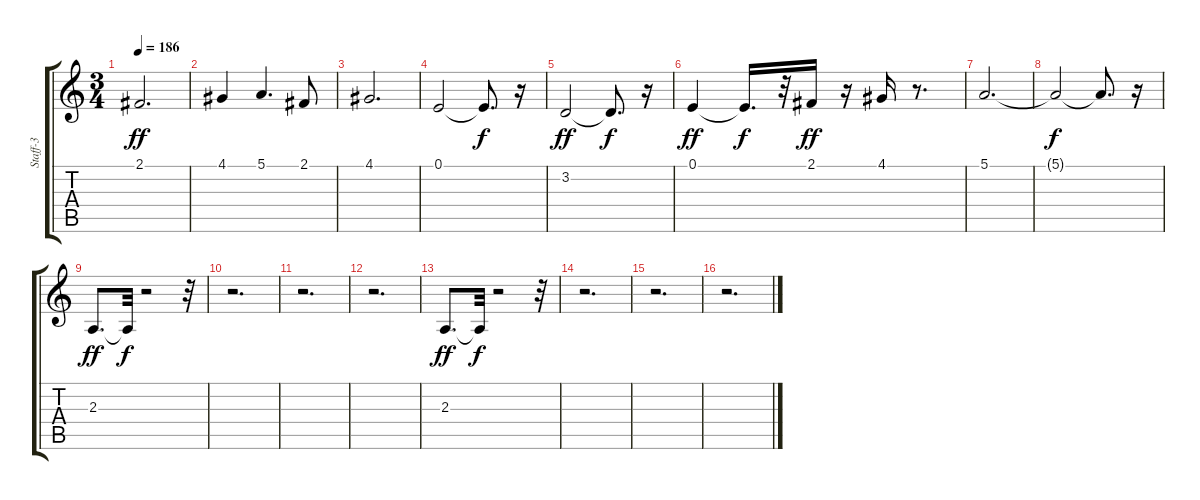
\track ("Staff-3" "Staff-3") {instrument pad2warm}
\staff {score tabs}
\tuning (E4 B3 G3 D3 A2 E2) {hide}
\ts (3 4)
\tempo 186
\clef g2
\ks c
2.1.2{d dy ff balance 0} |
4.1.4 5.1.4{d} 2.1.8 |
4.1.2{d balance 16} |
0.1.2 0.1{t}.8{d dy f} r.16 |
3.2.2{dy ff balance 0} 3.2{t}.8{d dy f} r.16 |
0.1.4{dy ff} 0.1{t}.16{d dy f} r.32 2.1.16{dy ff} r.16 4.1.16 r.8{d} |
5.1.2{d balance 16} |
5.1{t}.2{dy f} 5.1{t}.8{d} r.16 |
2.3.8{d dy ff balance 8} 2.3{t}.32{dy f} r.2 r.32 |
r.2{d} |
r.2{d} |
r.2{d} |
2.3.8{d dy ff} 2.3{t}.32{dy f} r.2 r.32 |
r.2{d} |
r.2{d} |
r.2{d}
